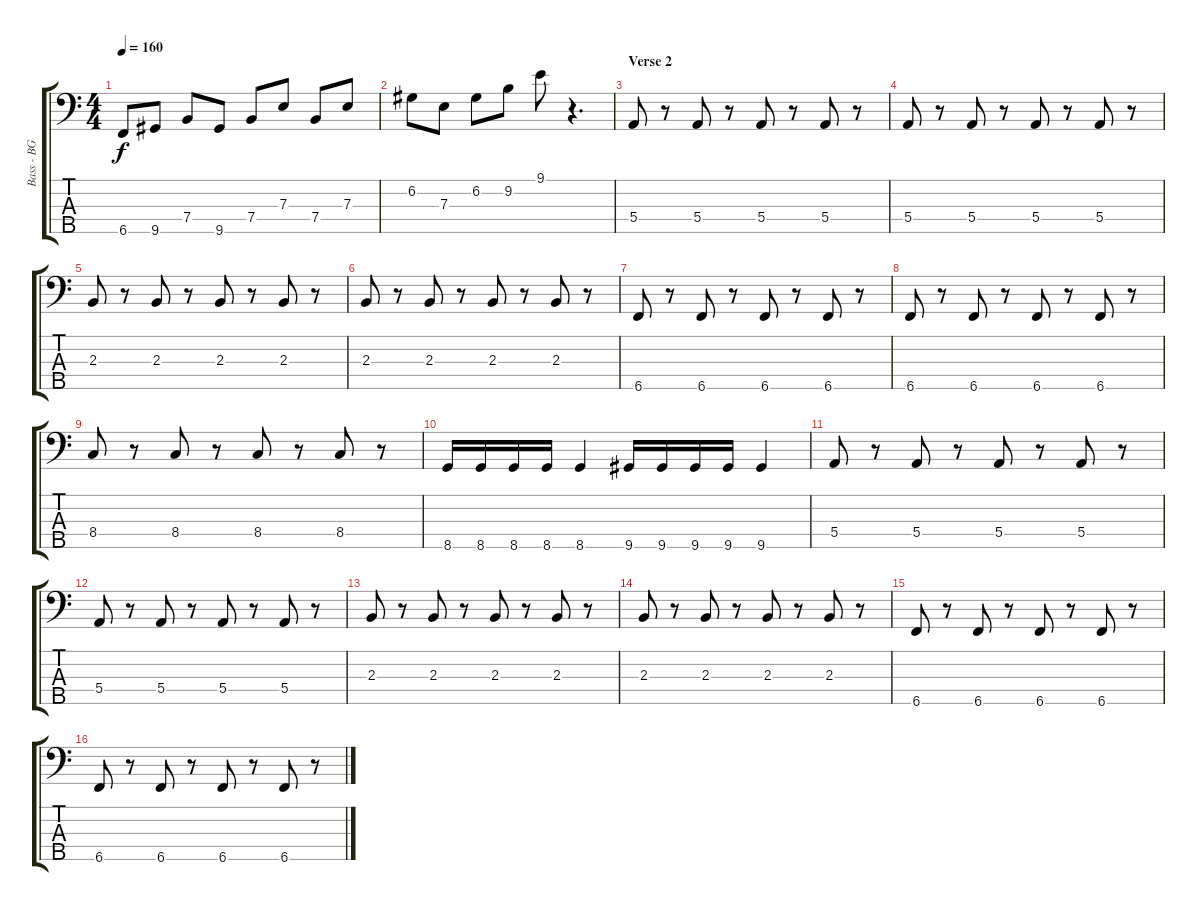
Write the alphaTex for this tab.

\track ("Bass - BG" "Bass - BG") {instrument acousticguitarnylon}
\staff {score tabs}
\tuning (G2 D2 A1 E1 B0) {hide}
\ts (4 4)
\tempo 160
\clef f4
\ks c
6.5.8{dy f} 9.5.8 7.4.8 9.5.8 7.4.8 7.3.8 7.4.8 7.3.8 |
6.2.8 7.3.8 6.2.8 9.2.8 9.1.8 r.4{d} |
\section ("" "Verse 2")
5.4.8 r.8 5.4.8 r.8 5.4.8 r.8 5.4.8 r.8 |
5.4.8 r.8 5.4.8 r.8 5.4.8 r.8 5.4.8 r.8 |
2.3.8 r.8 2.3.8 r.8 2.3.8 r.8 2.3.8 r.8 |
2.3.8 r.8 2.3.8 r.8 2.3.8 r.8 2.3.8 r.8 |
6.5.8 r.8 6.5.8 r.8 6.5.8 r.8 6.5.8 r.8 |
6.5.8 r.8 6.5.8 r.8 6.5.8 r.8 6.5.8 r.8 |
8.4.8 r.8 8.4.8 r.8 8.4.8 r.8 8.4.8 r.8 |
8.5.16 8.5.16 8.5.16 8.5.16 8.5.4 9.5.16 9.5.16 9.5.16 9.5.16 9.5.4 |
5.4.8 r.8 5.4.8 r.8 5.4.8 r.8 5.4.8 r.8 |
5.4.8 r.8 5.4.8 r.8 5.4.8 r.8 5.4.8 r.8 |
2.3.8 r.8 2.3.8 r.8 2.3.8 r.8 2.3.8 r.8 |
2.3.8 r.8 2.3.8 r.8 2.3.8 r.8 2.3.8 r.8 |
6.5.8 r.8 6.5.8 r.8 6.5.8 r.8 6.5.8 r.8 |
6.5.8 r.8 6.5.8 r.8 6.5.8 r.8 6.5.8 r.8
